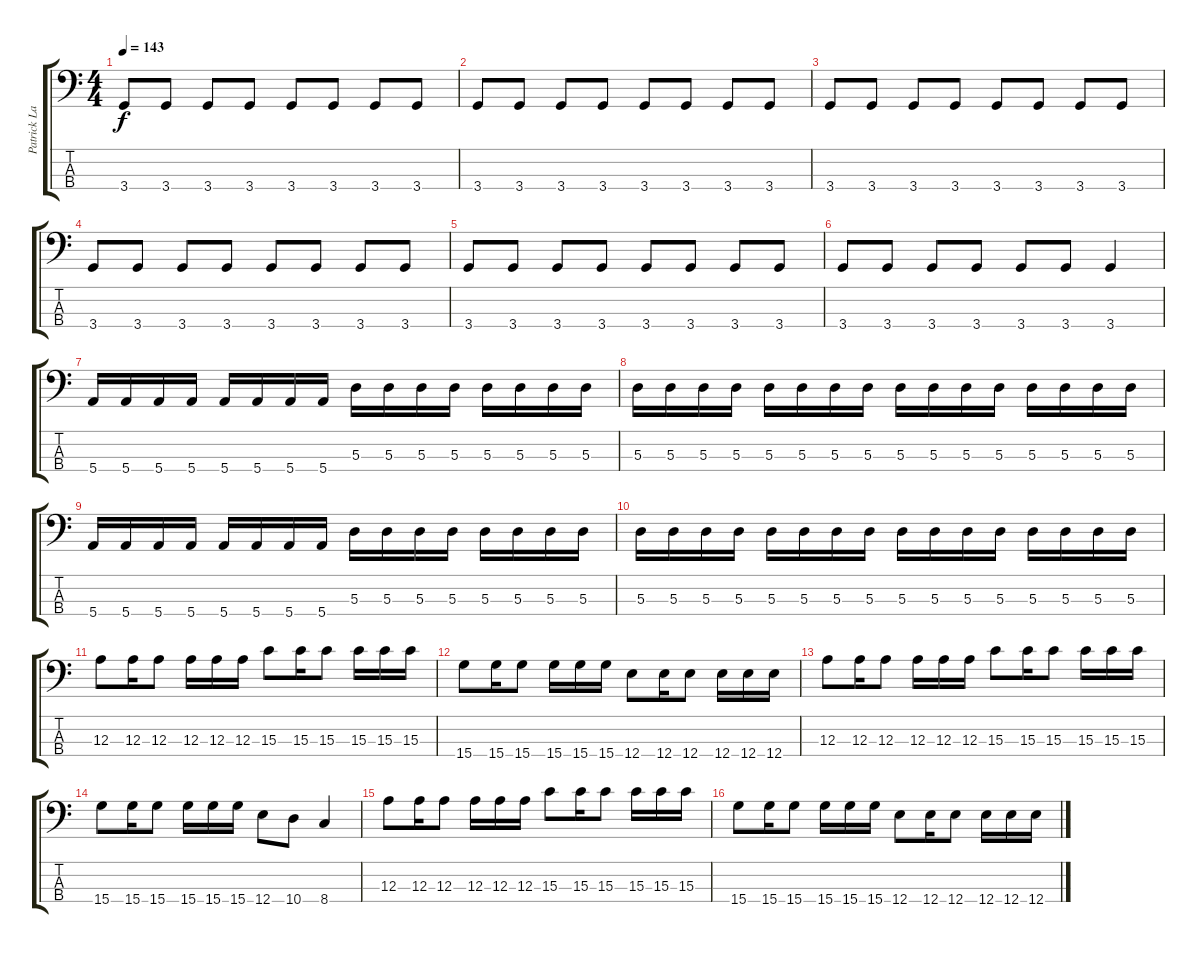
\track ("Patrick Latreille" "Patrick La") {instrument electricbasspick}
\staff {score tabs}
\tuning (G2 D2 A1 E1) {hide}
\ts (4 4)
\tempo 143
\clef f4
\ks c
3.4.8{dy f} 3.4.8 3.4.8 3.4.8 3.4.8 3.4.8 3.4.8 3.4.8 |
3.4.8 3.4.8 3.4.8 3.4.8 3.4.8 3.4.8 3.4.8 3.4.8 |
3.4.8 3.4.8 3.4.8 3.4.8 3.4.8 3.4.8 3.4.8 3.4.8 |
3.4.8 3.4.8 3.4.8 3.4.8 3.4.8 3.4.8 3.4.8 3.4.8 |
3.4.8 3.4.8 3.4.8 3.4.8 3.4.8 3.4.8 3.4.8 3.4.8 |
3.4.8 3.4.8 3.4.8 3.4.8 3.4.8 3.4.8 3.4.4 |
5.4.16 5.4.16 5.4.16 5.4.16 5.4.16 5.4.16 5.4.16 5.4.16 5.3.16 5.3.16 5.3.16 5.3.16 5.3.16 5.3.16 5.3.16 5.3.16 |
5.3.16 5.3.16 5.3.16 5.3.16 5.3.16 5.3.16 5.3.16 5.3.16 5.3.16 5.3.16 5.3.16 5.3.16 5.3.16 5.3.16 5.3.16 5.3.16 |
5.4.16 5.4.16 5.4.16 5.4.16 5.4.16 5.4.16 5.4.16 5.4.16 5.3.16 5.3.16 5.3.16 5.3.16 5.3.16 5.3.16 5.3.16 5.3.16 |
5.3.16 5.3.16 5.3.16 5.3.16 5.3.16 5.3.16 5.3.16 5.3.16 5.3.16 5.3.16 5.3.16 5.3.16 5.3.16 5.3.16 5.3.16 5.3.16 |
12.3.8 12.3.16 12.3.8 12.3.16 12.3.16 12.3.16 15.3.8 15.3.16 15.3.8 15.3.16 15.3.16 15.3.16 |
15.4.8 15.4.16 15.4.8 15.4.16 15.4.16 15.4.16 12.4.8 12.4.16 12.4.8 12.4.16 12.4.16 12.4.16 |
12.3.8 12.3.16 12.3.8 12.3.16 12.3.16 12.3.16 15.3.8 15.3.16 15.3.8 15.3.16 15.3.16 15.3.16 |
15.4.8 15.4.16 15.4.8 15.4.16 15.4.16 15.4.16 12.4.8 10.4.8 8.4.4 |
12.3.8 12.3.16 12.3.8 12.3.16 12.3.16 12.3.16 15.3.8 15.3.16 15.3.8 15.3.16 15.3.16 15.3.16 |
15.4.8 15.4.16 15.4.8 15.4.16 15.4.16 15.4.16 12.4.8 12.4.16 12.4.8 12.4.16 12.4.16 12.4.16
